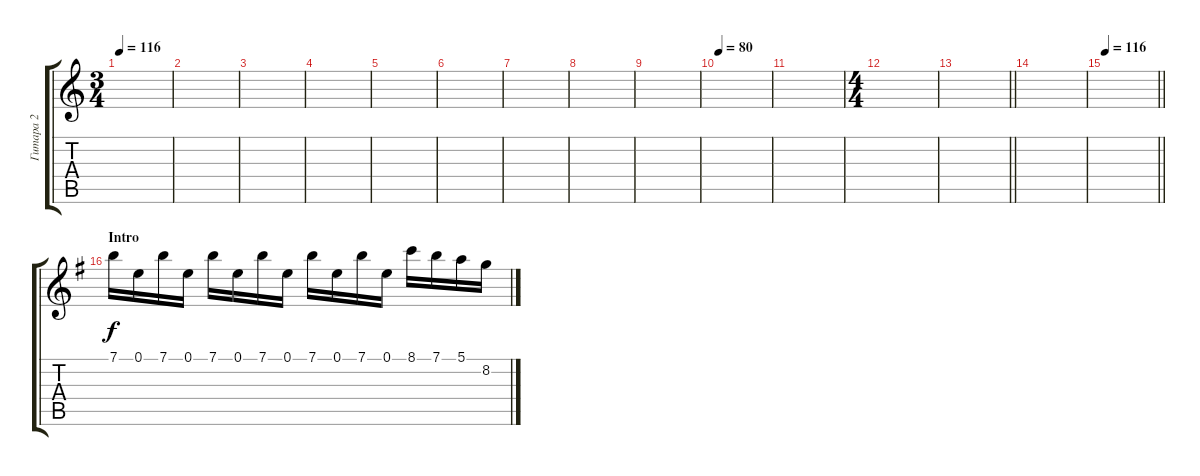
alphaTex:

\track ("Гитара 2" "Гитара 2") {instrument distortionguitar}
\staff {score tabs}
\tuning (E4 B3 G3 D3 A2 E2) {hide}
\ts (3 4)
\tempo 116
\clef g2
\ks c
|
|
|
|
|
|
|
|
|
\tempo 80
|
|
\ts (4 4)
|
\barLineRight lightlight
|
|
\tempo 116
\barLineRight lightlight
|
\section ("" "Intro")
\ks eminor
7.1.16{volume 15} 0.1.16 7.1.16 0.1.16 7.1.16 0.1.16 7.1.16 0.1.16 7.1.16 0.1.16 7.1.16 0.1.16 8.1.16 7.1.16 5.1.16 8.2.16
